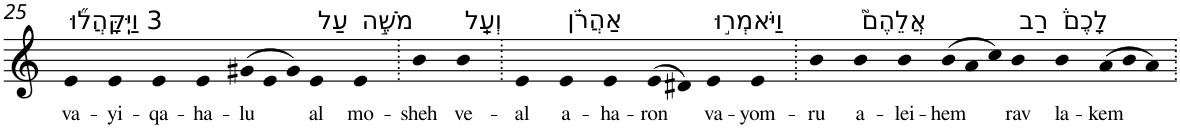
**kern	**text
*part1	*part1
*staff1	*staff1
*I"Piano	*
*I'Pno	*
!!LO:PB:g=z
*clefG2	*
*k[]	*
=25	=25
!LO:TX:a:t=3 וַיִּֽקָּהֲל֞וּ	!
!	!LO:LY:b
4e	va-
!	!LO:LY:b
4e	-yi-
!	!LO:LY:b
4e	-qa-
!	!LO:LY:b
4e	-ha-
*Xtuplet	*
!	!LO:LY:b
(>12g#X	-lu
12e	.
12g#)	.
!LO:TX:a:t=עַל	!
!	!LO:LY:b
4e	al
!LO:TX:a:t=מֹשֶׁ֣ה	!
!	!LO:LY:b
4e	mo-
=26.	=26.
!	!LO:LY:b
4b	-sheh
!LO:TX:a:t=וְעַֽל	!
!	!LO:LY:b
4b	ve-
=27.	=27.
!	!LO:LY:b
4e	-al
!LO:TX:a:t=אַהֲרֹ֗ן	!
!	!LO:LY:b
4e	a-
!	!LO:LY:b
4e	-ha-
!	!LO:LY:b
(>8e	-ron
8d#X)	.
!LO:TX:a:t=וַיֹּאמְר֣וּ	!
!	!LO:LY:b
4e	va-
!	!LO:LY:b
4e	-yom-
=28.	=28.
!	!LO:LY:b
4b	-ru
!LO:TX:a:t=אֲלֵהֶם֮	!
!	!LO:LY:b
4b	a-
!	!LO:LY:b
4b	-lei-
!	!LO:LY:b
(>12b	-hem
12a	.
12cc)	.
!LO:TX:a:t=רַב	!
!	!LO:LY:b
4b	rav
!LO:TX:a:t=לָכֶם֒	!
!	!LO:LY:b
4b	la-
!	!LO:LY:b
(>12a	-kem
12b	.
12a)	.
=.	=.
*-	*-
